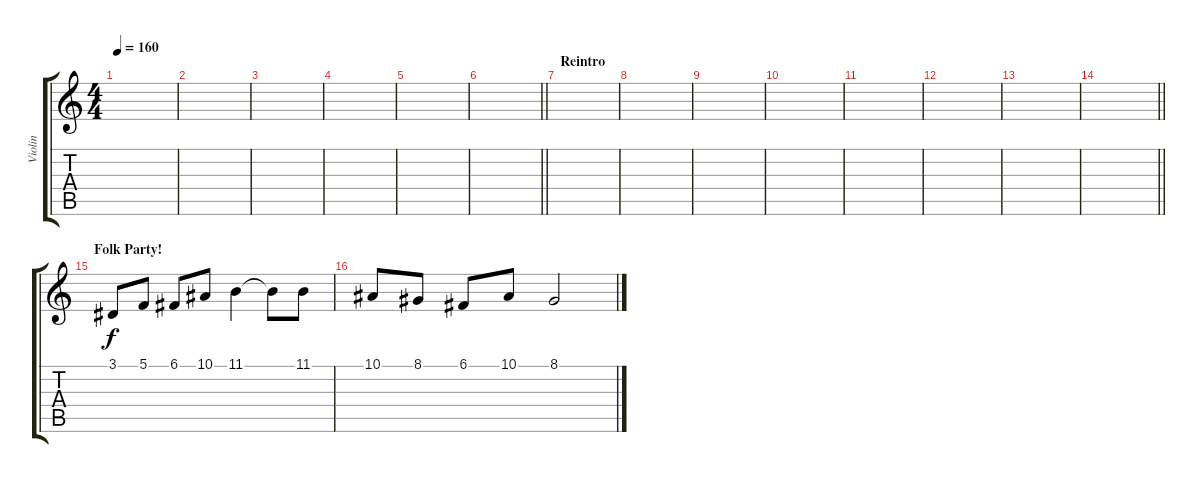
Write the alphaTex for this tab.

\track ("Violin" "Violin") {instrument violin}
\staff {score tabs}
\tuning (C4 G3 Eb3 Bb2 F2 C2) {hide}
\ts (4 4)
\tempo 160
\clef g2
\ks c
|
|
|
|
|
\barLineRight lightlight
|
\section ("" "Reintro")
|
|
|
|
|
|
|
\barLineRight lightlight
|
\section ("" "Folk Party!")
3.1.8 5.1.8 6.1.8 10.1.8 11.1.4 11.1{t}.8 11.1.8 |
10.1.8 8.1.8 6.1.8 10.1.8 8.1.2
